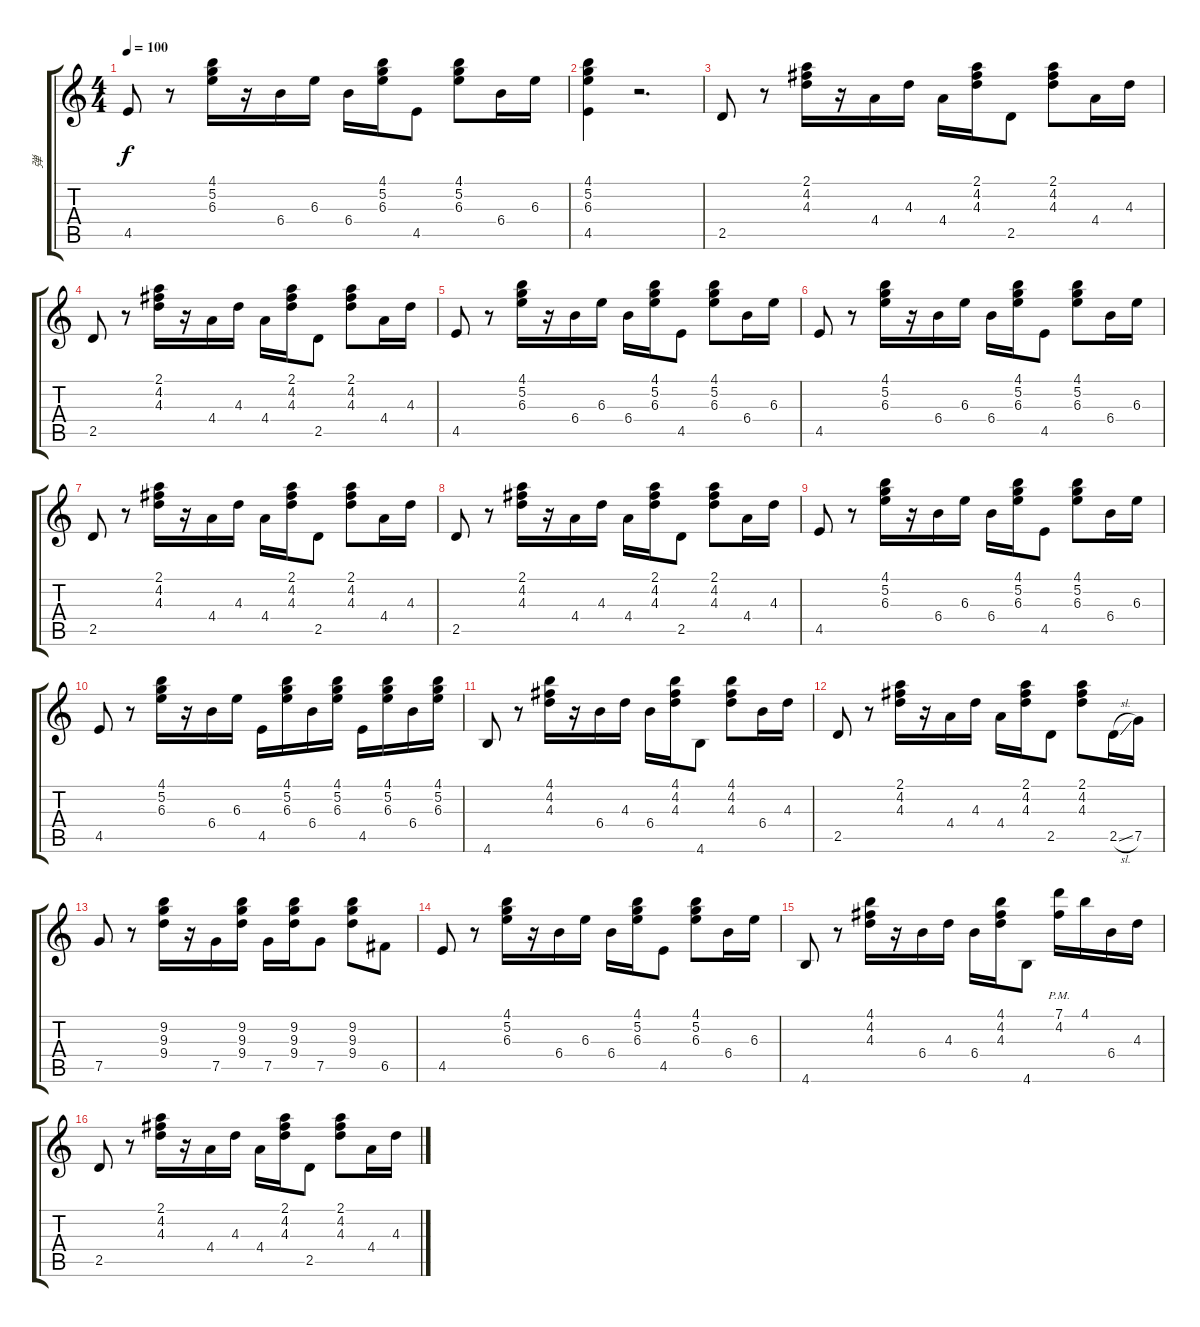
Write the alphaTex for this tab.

\track ("弹" "弹") {instrument acousticguitarsteel}
\staff {score tabs}
\tuning (G4 D4 Bb3 F3 C3 G2) {hide}
\ts (4 4)
\tempo 100
\clef g2
\ks c
4.5.8{dy f} r.8 (4.1 5.2 6.3).16 r.16 6.4.16 6.3.16 6.4.16 (4.1 5.2 6.3).16 4.5.8 (4.1 5.2 6.3).8 6.4.16 6.3.16 |
(4.1 5.2 6.3 4.5).4 r.2{d} |
2.5.8 r.8 (2.1 4.2 4.3).16 r.16 4.4.16 4.3.16 4.4.16 (2.1 4.2 4.3).16 2.5.8 (2.1 4.2 4.3).8 4.4.16 4.3.16 |
2.5.8 r.8 (2.1 4.2 4.3).16 r.16 4.4.16 4.3.16 4.4.16 (2.1 4.2 4.3).16 2.5.8 (2.1 4.2 4.3).8 4.4.16 4.3.16 |
4.5.8 r.8 (4.1 5.2 6.3).16 r.16 6.4.16 6.3.16 6.4.16 (4.1 5.2 6.3).16 4.5.8 (4.1 5.2 6.3).8 6.4.16 6.3.16 |
4.5.8 r.8 (4.1 5.2 6.3).16 r.16 6.4.16 6.3.16 6.4.16 (4.1 5.2 6.3).16 4.5.8 (4.1 5.2 6.3).8 6.4.16 6.3.16 |
2.5.8 r.8 (2.1 4.2 4.3).16 r.16 4.4.16 4.3.16 4.4.16 (2.1 4.2 4.3).16 2.5.8 (2.1 4.2 4.3).8 4.4.16 4.3.16 |
2.5.8 r.8 (2.1 4.2 4.3).16 r.16 4.4.16 4.3.16 4.4.16 (2.1 4.2 4.3).16 2.5.8 (2.1 4.2 4.3).8 4.4.16 4.3.16 |
4.5.8 r.8 (4.1 5.2 6.3).16 r.16 6.4.16 6.3.16 6.4.16 (4.1 5.2 6.3).16 4.5.8 (4.1 5.2 6.3).8 6.4.16 6.3.16 |
4.5.8 r.8 (4.1 5.2 6.3).16 r.16 6.4.16 6.3.16 4.5.16 (4.1 5.2 6.3).16 6.4.16 (4.1 5.2 6.3).16 4.5.16 (4.1 5.2 6.3).16 6.4.16 (4.1 5.2 6.3).16 |
4.6.8 r.8 (4.1 4.2 4.3).16 r.16 6.4.16 4.3.16 6.4.16 (4.1 4.2 4.3).16 4.6.8 (4.1 4.2 4.3).8 6.4.16 4.3.16 |
2.5.8 r.8 (2.1 4.2 4.3).16 r.16 4.4.16 4.3.16 4.4.16 (2.1 4.2 4.3).16 2.5.8 (2.1 4.2 4.3).8 2.5{sl}.16 7.5.16 |
7.5.8 r.8 (9.2 9.3 9.4).16 r.16 7.5.16 (9.2 9.3 9.4).16 7.5.16 (9.2 9.3 9.4).16 7.5.8 (9.2 9.3 9.4).8 6.5.8 |
4.5.8 r.8 (4.1 5.2 6.3).16 r.16 6.4.16 6.3.16 6.4.16 (4.1 5.2 6.3).16 4.5.8 (4.1 5.2 6.3).8 6.4.16 6.3.16 |
4.6.8 r.8 (4.1 4.2 4.3).16 r.16 6.4.16 4.3.16 6.4.16 (4.1 4.2 4.3).16 4.6.8 (7.1{pm} 4.2).16 4.1.16 6.4.16 4.3.16 |
2.5.8 r.8 (2.1 4.2 4.3).16 r.16 4.4.16 4.3.16 4.4.16 (2.1 4.2 4.3).16 2.5.8 (2.1 4.2 4.3).8 4.4.16 4.3.16
